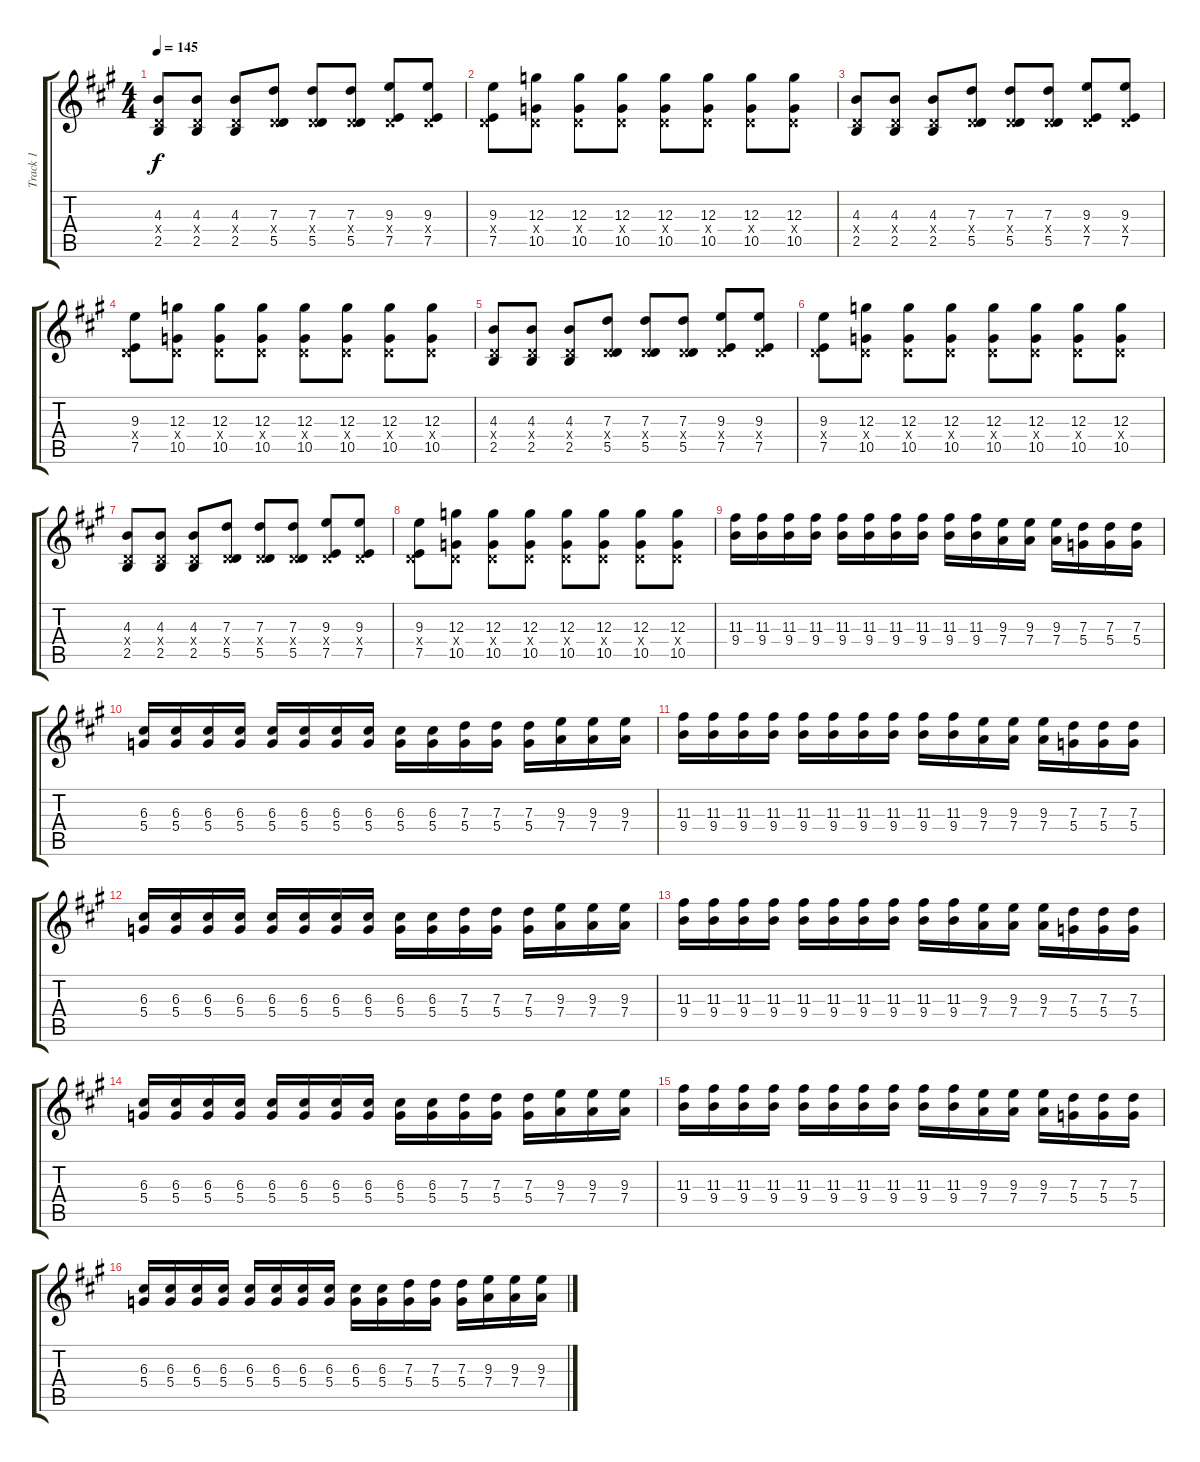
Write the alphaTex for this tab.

\track ("Track 1" "Track 1") {instrument distortionguitar}
\staff {score tabs}
\tuning (E4 B3 G3 D3 A2 E2) {hide}
\ts (4 4)
\tempo 145
\clef g2
\ks a
(4.3 0.4{x} 2.5).8{dy f balance 6} (4.3 0.4{x} 2.5).8 (4.3 0.4{x} 2.5).8 (7.3 0.4{x} 5.5).8 (7.3 0.4{x} 5.5).8 (7.3 0.4{x} 5.5).8 (9.3 0.4{x} 7.5).8 (9.3 0.4{x} 7.5).8 |
(9.3 0.4{x} 7.5).8 (12.3 0.4{x} 10.5).8 (12.3 0.4{x} 10.5).8 (12.3 0.4{x} 10.5).8 (12.3 0.4{x} 10.5).8 (12.3 0.4{x} 10.5).8 (12.3 0.4{x} 10.5).8 (12.3 0.4{x} 10.5).8 |
(4.3 0.4{x} 2.5).8 (4.3 0.4{x} 2.5).8 (4.3 0.4{x} 2.5).8 (7.3 0.4{x} 5.5).8 (7.3 0.4{x} 5.5).8 (7.3 0.4{x} 5.5).8 (9.3 0.4{x} 7.5).8 (9.3 0.4{x} 7.5).8 |
(9.3 0.4{x} 7.5).8 (12.3 0.4{x} 10.5).8 (12.3 0.4{x} 10.5).8 (12.3 0.4{x} 10.5).8 (12.3 0.4{x} 10.5).8 (12.3 0.4{x} 10.5).8 (12.3 0.4{x} 10.5).8 (12.3 0.4{x} 10.5).8 |
(4.3 0.4{x} 2.5).8 (4.3 0.4{x} 2.5).8 (4.3 0.4{x} 2.5).8 (7.3 0.4{x} 5.5).8 (7.3 0.4{x} 5.5).8 (7.3 0.4{x} 5.5).8 (9.3 0.4{x} 7.5).8 (9.3 0.4{x} 7.5).8 |
(9.3 0.4{x} 7.5).8 (12.3 0.4{x} 10.5).8 (12.3 0.4{x} 10.5).8 (12.3 0.4{x} 10.5).8 (12.3 0.4{x} 10.5).8 (12.3 0.4{x} 10.5).8 (12.3 0.4{x} 10.5).8 (12.3 0.4{x} 10.5).8 |
(4.3 0.4{x} 2.5).8 (4.3 0.4{x} 2.5).8 (4.3 0.4{x} 2.5).8 (7.3 0.4{x} 5.5).8 (7.3 0.4{x} 5.5).8 (7.3 0.4{x} 5.5).8 (9.3 0.4{x} 7.5).8 (9.3 0.4{x} 7.5).8 |
(9.3 0.4{x} 7.5).8 (12.3 0.4{x} 10.5).8 (12.3 0.4{x} 10.5).8 (12.3 0.4{x} 10.5).8 (12.3 0.4{x} 10.5).8 (12.3 0.4{x} 10.5).8 (12.3 0.4{x} 10.5).8 (12.3 0.4{x} 10.5).8 |
(11.3 9.4).16{balance 8} (11.3 9.4).16 (11.3 9.4).16 (11.3 9.4).16 (11.3 9.4).16 (11.3 9.4).16 (11.3 9.4).16 (11.3 9.4).16 (11.3 9.4).16 (11.3 9.4).16 (9.3 7.4).16 (9.3 7.4).16 (9.3 7.4).16 (7.3 5.4).16 (7.3 5.4).16 (7.3 5.4).16 |
(6.3 5.4).16 (6.3 5.4).16 (6.3 5.4).16 (6.3 5.4).16 (6.3 5.4).16 (6.3 5.4).16 (6.3 5.4).16 (6.3 5.4).16 (6.3 5.4).16 (6.3 5.4).16 (7.3 5.4).16 (7.3 5.4).16 (7.3 5.4).16 (9.3 7.4).16 (9.3 7.4).16 (9.3 7.4).16 |
(11.3 9.4).16 (11.3 9.4).16 (11.3 9.4).16 (11.3 9.4).16 (11.3 9.4).16 (11.3 9.4).16 (11.3 9.4).16 (11.3 9.4).16 (11.3 9.4).16 (11.3 9.4).16 (9.3 7.4).16 (9.3 7.4).16 (9.3 7.4).16 (7.3 5.4).16 (7.3 5.4).16 (7.3 5.4).16 |
(6.3 5.4).16 (6.3 5.4).16 (6.3 5.4).16 (6.3 5.4).16 (6.3 5.4).16 (6.3 5.4).16 (6.3 5.4).16 (6.3 5.4).16 (6.3 5.4).16 (6.3 5.4).16 (7.3 5.4).16 (7.3 5.4).16 (7.3 5.4).16 (9.3 7.4).16 (9.3 7.4).16 (9.3 7.4).16 |
(11.3 9.4).16 (11.3 9.4).16 (11.3 9.4).16 (11.3 9.4).16 (11.3 9.4).16 (11.3 9.4).16 (11.3 9.4).16 (11.3 9.4).16 (11.3 9.4).16 (11.3 9.4).16 (9.3 7.4).16 (9.3 7.4).16 (9.3 7.4).16 (7.3 5.4).16 (7.3 5.4).16 (7.3 5.4).16 |
(6.3 5.4).16 (6.3 5.4).16 (6.3 5.4).16 (6.3 5.4).16 (6.3 5.4).16 (6.3 5.4).16 (6.3 5.4).16 (6.3 5.4).16 (6.3 5.4).16 (6.3 5.4).16 (7.3 5.4).16 (7.3 5.4).16 (7.3 5.4).16 (9.3 7.4).16 (9.3 7.4).16 (9.3 7.4).16 |
(11.3 9.4).16 (11.3 9.4).16 (11.3 9.4).16 (11.3 9.4).16 (11.3 9.4).16 (11.3 9.4).16 (11.3 9.4).16 (11.3 9.4).16 (11.3 9.4).16 (11.3 9.4).16 (9.3 7.4).16 (9.3 7.4).16 (9.3 7.4).16 (7.3 5.4).16 (7.3 5.4).16 (7.3 5.4).16 |
(6.3 5.4).16 (6.3 5.4).16 (6.3 5.4).16 (6.3 5.4).16 (6.3 5.4).16 (6.3 5.4).16 (6.3 5.4).16 (6.3 5.4).16 (6.3 5.4).16 (6.3 5.4).16 (7.3 5.4).16 (7.3 5.4).16 (7.3 5.4).16 (9.3 7.4).16 (9.3 7.4).16 (9.3 7.4).16
